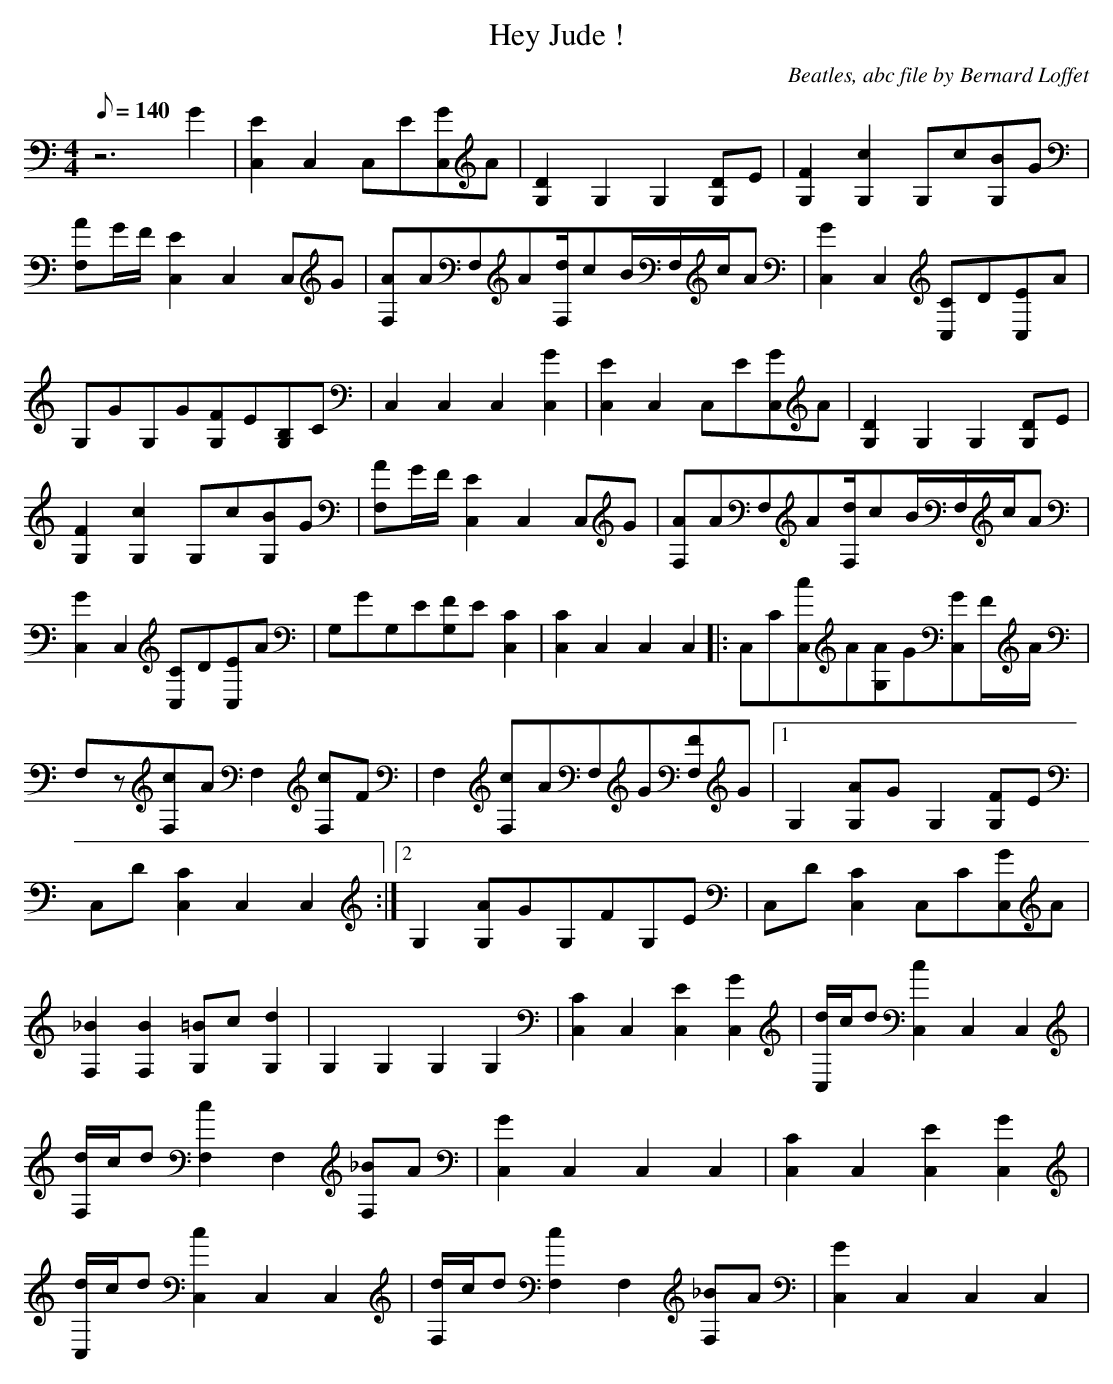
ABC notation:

X:1
T:Hey Jude !
C:Beatles, abc file by Bernard Loffet
L:1/8
Q:140
M:4/4
K:C
z6G2|[E2C,2]C,2[zC,]E[GC,]A|[D2G,2]G,2[z2G,2][DG,]E|[F2G,2][c2G,2]G,c[BG,]G|[AF,]G/F/[E2C,2]C,2[zC,]G|[AF,]AF,A[d/F,/]cB/F,/c/A|[G2C,2]C,2[CC,]D[EC,]A| \
G,GG,G[FG,]E[B,G,]C|C,2C,2C,2[G2C,2]|[E2C,2]C,2[zC,]E[GC,]A|[D2G,2]G,2[z2G,2][DG,]E|[F2G,2][c2G,2]G,c[BG,]G|[AF,]G/F/[E2C,2]C,2[zC,]G|[AF,]AF,A[d/F,/]cB/F,/c/A| \
[G2C,2]C,2[CC,]D[EC,]A|G,GG,E[FG,]E[C2C,2]|[C2C,2]C,2[z2C,2]C,2|:[zC,]C[cC,]A[AG,]G[GC,]F/A/|F,z[cF,]AF,2[cF,]F|F,2[cF,]AF,G[FF,]G|1G,2[AG,]GG,2[FG,]E| \
C,D[C2C,2]C,2[z2C,2]:|2G,2[AG,]GG,FG,E|C,D[C2C,2]C,C[GC,]A|[_B2F,2][B2F,2][=BG,]c[d2G,2]|G,2G,2[z2G,2]G,2|[C2C,2]C,2[E2C,2][G2C,2]|[d/C,/]c/d[c2C,2]C,2C,2| \
[d/F,/]c/d[c2F,2]F,2[_BF,]A|[G2C,2]C,2C,2C,2|[C2C,2]C,2[E2C,2][G2C,2]|[d/C,/]c/d[c2C,2]C,2C,2|[d/F,/]c/d[c2F,2]F,2[_BF,]A|[G2C,2]C,2C,2C,2| \
